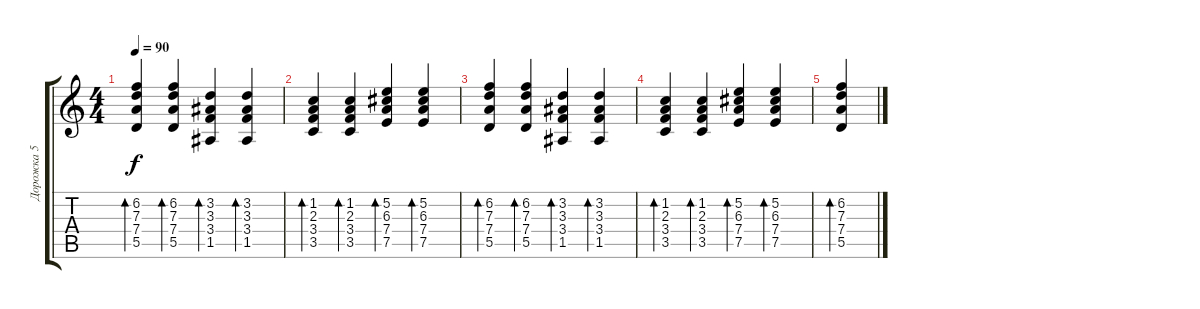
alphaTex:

\track ("Дорожка 5" "Дорожка 5") {instrument distortionguitar}
\staff {score tabs}
\tuning (E4 B3 G3 D3 A2 E2) {hide}
\ts (4 4)
\tempo 90
\clef g2
\ks c
(6.2 7.3 7.4 5.5).4{bd 60 dy f} (6.2 7.3 7.4 5.5).4{bd 60} (3.2 3.3 3.4 1.5).4{bd 60} (3.2 3.3 3.4 1.5).4{bd 60} |
(1.2 2.3 3.4 3.5).4{bd 60} (1.2 2.3 3.4 3.5).4{bd 60} (5.2 6.3 7.4 7.5).4{bd 60} (5.2 6.3 7.4 7.5).4{bd 60} |
(6.2 7.3 7.4 5.5).4{bd 60} (6.2 7.3 7.4 5.5).4{bd 60} (3.2 3.3 3.4 1.5).4{bd 60} (3.2 3.3 3.4 1.5).4{bd 60} |
(1.2 2.3 3.4 3.5).4{bd 60} (1.2 2.3 3.4 3.5).4{bd 60} (5.2 6.3 7.4 7.5).4{bd 60} (5.2 6.3 7.4 7.5).4{bd 60} |
(6.2 7.3 7.4 5.5).4{bd 60}
